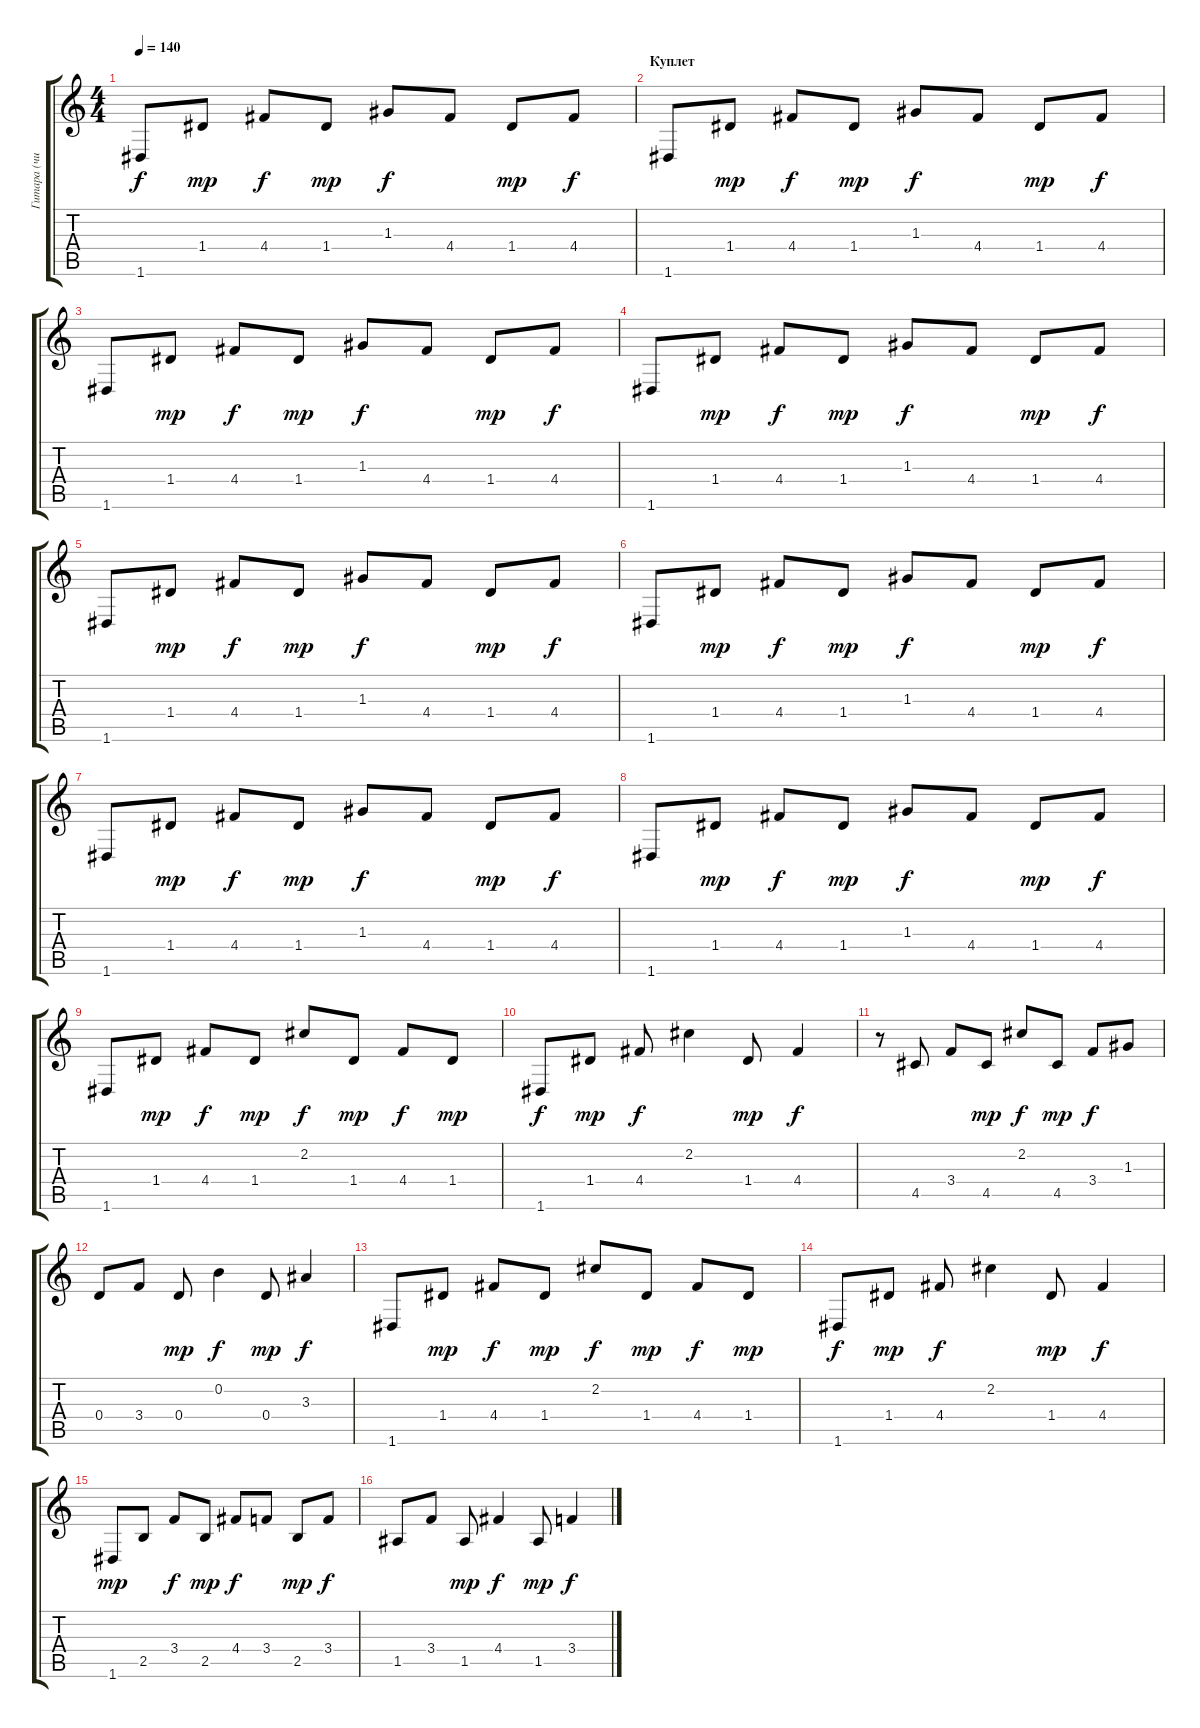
\track ("Гитара (чистый звук)" "Гитара (чи") {instrument acousticguitarnylon}
\staff {score tabs}
\tuning (E4 B3 G3 D3 A2 D2) {hide}
\ts (4 4)
\tempo 140
\clef g2
\ks c
1.6.8{dy f} 1.4.8{dy mp} 4.4.8{dy f} 1.4.8{dy mp} 1.3.8{dy f} 4.4.8 1.4.8{dy mp} 4.4.8{dy f} |
\section ("" "Куплет")
1.6.8 1.4.8{dy mp} 4.4.8{dy f} 1.4.8{dy mp} 1.3.8{dy f} 4.4.8 1.4.8{dy mp} 4.4.8{dy f} |
1.6.8 1.4.8{dy mp} 4.4.8{dy f} 1.4.8{dy mp} 1.3.8{dy f} 4.4.8 1.4.8{dy mp} 4.4.8{dy f} |
1.6.8 1.4.8{dy mp} 4.4.8{dy f} 1.4.8{dy mp} 1.3.8{dy f} 4.4.8 1.4.8{dy mp} 4.4.8{dy f} |
1.6.8 1.4.8{dy mp} 4.4.8{dy f} 1.4.8{dy mp} 1.3.8{dy f} 4.4.8 1.4.8{dy mp} 4.4.8{dy f} |
1.6.8 1.4.8{dy mp} 4.4.8{dy f} 1.4.8{dy mp} 1.3.8{dy f} 4.4.8 1.4.8{dy mp} 4.4.8{dy f} |
1.6.8 1.4.8{dy mp} 4.4.8{dy f} 1.4.8{dy mp} 1.3.8{dy f} 4.4.8 1.4.8{dy mp} 4.4.8{dy f} |
1.6.8 1.4.8{dy mp} 4.4.8{dy f} 1.4.8{dy mp} 1.3.8{dy f} 4.4.8 1.4.8{dy mp} 4.4.8{dy f} |
1.6.8 1.4.8{dy mp} 4.4.8{dy f} 1.4.8{dy mp} 2.2.8{dy f} 1.4.8{dy mp} 4.4.8{dy f} 1.4.8{dy mp} |
1.6.8{dy f} 1.4.8{dy mp} 4.4.8{dy f} 2.2.4 1.4.8{dy mp} 4.4.4{dy f} |
r.8 4.5.8 3.4.8 4.5.8{dy mp} 2.2.8{dy f} 4.5.8{dy mp} 3.4.8{dy f} 1.3.8 |
0.4.8 3.4.8 0.4.8{dy mp} 0.2.4{dy f} 0.4.8{dy mp} 3.3.4{dy f} |
1.6.8 1.4.8{dy mp} 4.4.8{dy f} 1.4.8{dy mp} 2.2.8{dy f} 1.4.8{dy mp} 4.4.8{dy f} 1.4.8{dy mp} |
1.6.8{dy f} 1.4.8{dy mp} 4.4.8{dy f} 2.2.4 1.4.8{dy mp} 4.4.4{dy f} |
1.6.8{dy mp} 2.5.8 3.4.8{dy f} 2.5.8{dy mp} 4.4.8{dy f} 3.4.8 2.5.8{dy mp} 3.4.8{dy f} |
1.5.8 3.4.8 1.5.8{dy mp} 4.4.4{dy f} 1.5.8{dy mp} 3.4.4{dy f}
